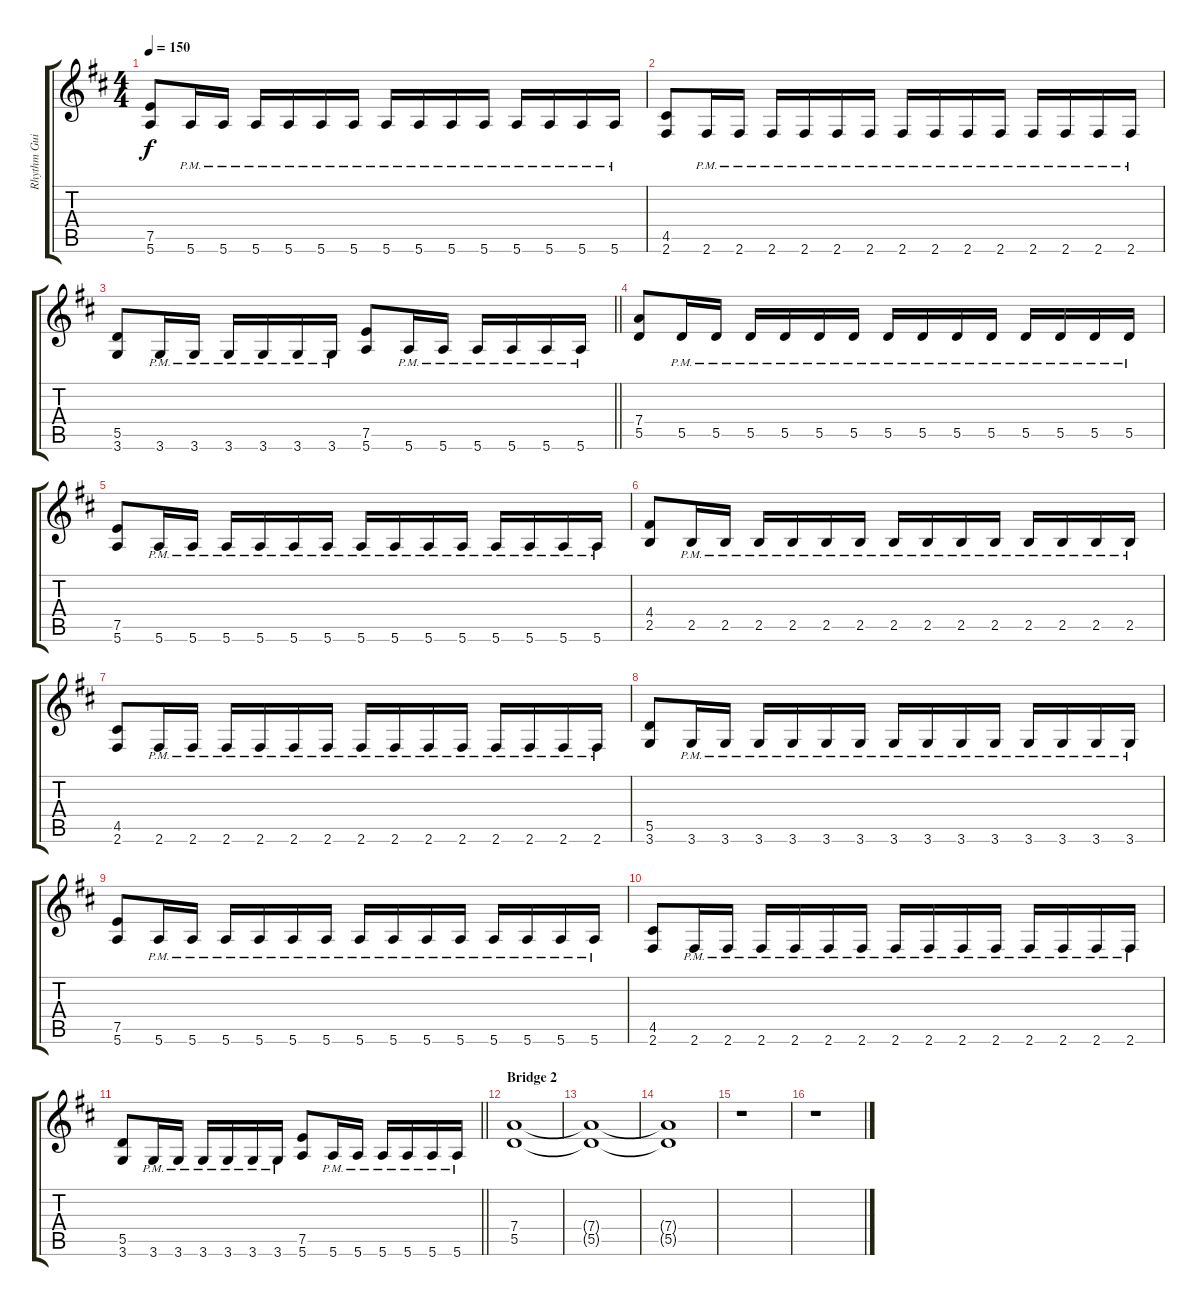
\track ("Rhythm Guitar 2: Mikael Bakajev" "Rhythm Gui") {instrument distortionguitar}
\staff {score tabs}
\tuning (E4 B3 G3 D3 A2 E2) {hide}
\ts (4 4)
\tempo 150
\clef g2
\ks d
(7.5 5.6).8{dy f} 5.6{pm}.16 5.6{pm}.16 5.6{pm}.16 5.6{pm}.16 5.6{pm}.16 5.6{pm}.16 5.6{pm}.16 5.6{pm}.16 5.6{pm}.16 5.6{pm}.16 5.6{pm}.16 5.6{pm}.16 5.6{pm}.16 5.6{pm}.16 |
(4.5 2.6).8 2.6{pm}.16 2.6{pm}.16 2.6{pm}.16 2.6{pm}.16 2.6{pm}.16 2.6{pm}.16 2.6{pm}.16 2.6{pm}.16 2.6{pm}.16 2.6{pm}.16 2.6{pm}.16 2.6{pm}.16 2.6{pm}.16 2.6{pm}.16 |
\barLineRight lightlight
(5.5 3.6).8 3.6{pm}.16 3.6{pm}.16 3.6{pm}.16 3.6{pm}.16 3.6{pm}.16 3.6{pm}.16 (7.5 5.6).8 5.6{pm}.16 5.6{pm}.16 5.6{pm}.16 5.6{pm}.16 5.6{pm}.16 5.6{pm}.16 |
(7.4 5.5).8 5.5{pm}.16 5.5{pm}.16 5.5{pm}.16 5.5{pm}.16 5.5{pm}.16 5.5{pm}.16 5.5{pm}.16 5.5{pm}.16 5.5{pm}.16 5.5{pm}.16 5.5{pm}.16 5.5{pm}.16 5.5{pm}.16 5.5{pm}.16 |
(7.5 5.6).8 5.6{pm}.16 5.6{pm}.16 5.6{pm}.16 5.6{pm}.16 5.6{pm}.16 5.6{pm}.16 5.6{pm}.16 5.6{pm}.16 5.6{pm}.16 5.6{pm}.16 5.6{pm}.16 5.6{pm}.16 5.6{pm}.16 5.6{pm}.16 |
(4.4 2.5).8 2.5{pm}.16 2.5{pm}.16 2.5{pm}.16 2.5{pm}.16 2.5{pm}.16 2.5{pm}.16 2.5{pm}.16 2.5{pm}.16 2.5{pm}.16 2.5{pm}.16 2.5{pm}.16 2.5{pm}.16 2.5{pm}.16 2.5{pm}.16 |
(4.5 2.6).8 2.6{pm}.16 2.6{pm}.16 2.6{pm}.16 2.6{pm}.16 2.6{pm}.16 2.6{pm}.16 2.6{pm}.16 2.6{pm}.16 2.6{pm}.16 2.6{pm}.16 2.6{pm}.16 2.6{pm}.16 2.6{pm}.16 2.6{pm}.16 |
(5.5 3.6).8 3.6{pm}.16 3.6{pm}.16 3.6{pm}.16 3.6{pm}.16 3.6{pm}.16 3.6{pm}.16 3.6{pm}.16 3.6{pm}.16 3.6{pm}.16 3.6{pm}.16 3.6{pm}.16 3.6{pm}.16 3.6{pm}.16 3.6{pm}.16 |
(7.5 5.6).8 5.6{pm}.16 5.6{pm}.16 5.6{pm}.16 5.6{pm}.16 5.6{pm}.16 5.6{pm}.16 5.6{pm}.16 5.6{pm}.16 5.6{pm}.16 5.6{pm}.16 5.6{pm}.16 5.6{pm}.16 5.6{pm}.16 5.6{pm}.16 |
(4.5 2.6).8 2.6{pm}.16 2.6{pm}.16 2.6{pm}.16 2.6{pm}.16 2.6{pm}.16 2.6{pm}.16 2.6{pm}.16 2.6{pm}.16 2.6{pm}.16 2.6{pm}.16 2.6{pm}.16 2.6{pm}.16 2.6{pm}.16 2.6{pm}.16 |
\barLineRight lightlight
(5.5 3.6).8 3.6{pm}.16 3.6{pm}.16 3.6{pm}.16 3.6{pm}.16 3.6{pm}.16 3.6{pm}.16 (7.5 5.6).8 5.6{pm}.16 5.6{pm}.16 5.6{pm}.16 5.6{pm}.16 5.6{pm}.16 5.6{pm}.16 |
\section ("" "Bridge 2")
(7.4 5.5).1{volume 0} |
(7.4{t} 5.5{t}).1 |
(7.4{t} 5.5{t}).1 |
r.1 |
r.1
